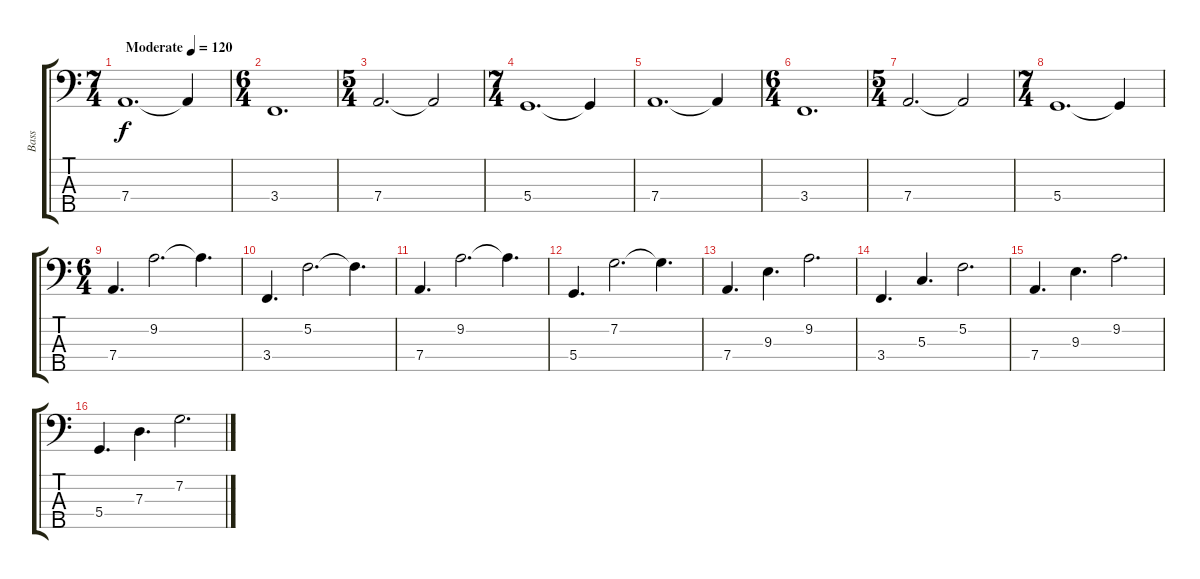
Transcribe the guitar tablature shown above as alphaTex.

\track ("Bass" "Bass") {instrument electricbassfinger}
\staff {score tabs}
\tuning (F2 C2 G1 D1 A0) {hide}
\ts (7 4)
\tempo (120 "Moderate")
\clef f4
\ks c
7.4.1{d dy f instrument electricbassfinger} 7.4{t}.4 |
\ts (6 4)
3.4.1{d} |
\ts (5 4)
7.4.2{d} 7.4{t}.2 |
\ts (7 4)
5.4.1{d} 5.4{t}.4 |
7.4.1{d} 7.4{t}.4 |
\ts (6 4)
3.4.1{d} |
\ts (5 4)
7.4.2{d} 7.4{t}.2 |
\ts (7 4)
5.4.1{d} 5.4{t}.4 |
\ts (6 4)
7.4.4{d} 9.2.2{d} 9.2{t}.4{d} |
3.4.4{d} 5.2.2{d} 5.2{t}.4{d} |
7.4.4{d} 9.2.2{d} 9.2{t}.4{d} |
5.4.4{d} 7.2.2{d} 7.2{t}.4{d} |
7.4.4{d} 9.3.4{d} 9.2.2{d} |
3.4.4{d} 5.3.4{d} 5.2.2{d} |
7.4.4{d} 9.3.4{d} 9.2.2{d} |
5.4.4{d} 7.3.4{d} 7.2.2{d}
